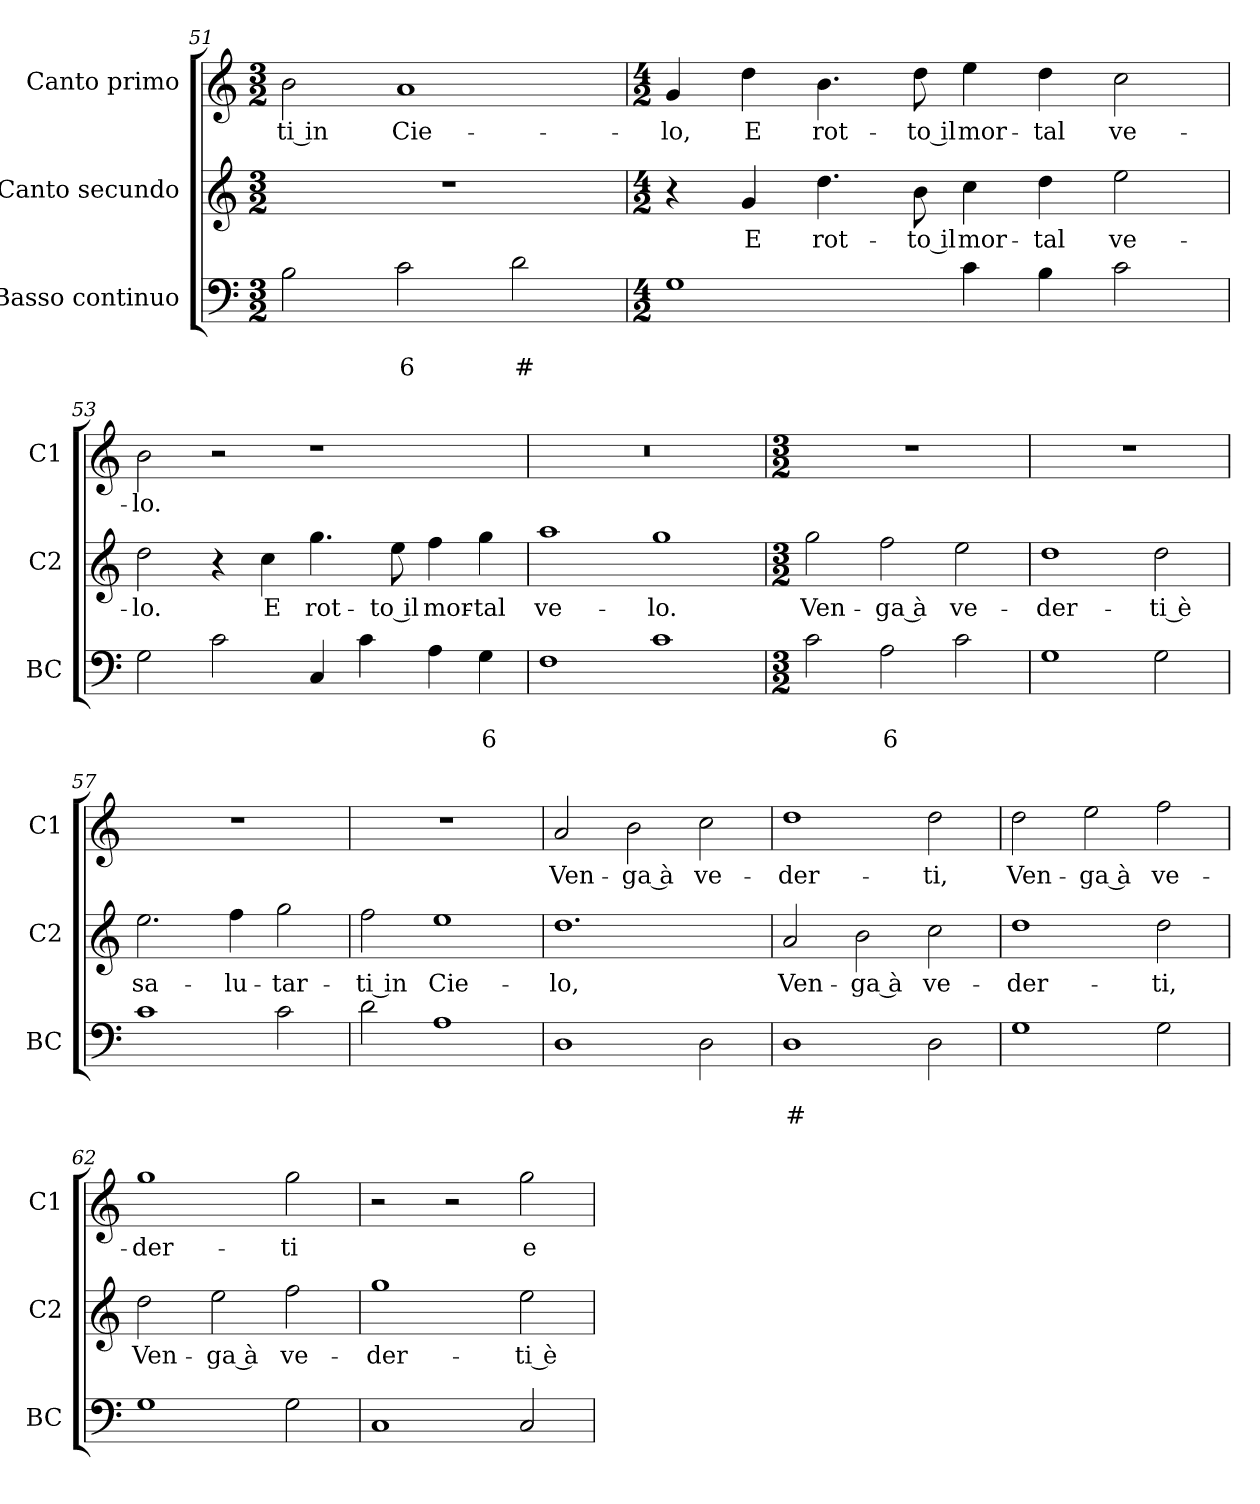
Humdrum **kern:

**kern	**text	**text	**kern	**text	**kern	**text
*part3	*part3	*part3	*part2	*part2	*part1	*part1
*staff3	*staff3	*staff3	*staff2	*staff2	*staff1	*staff1
*I"Basso continuo	*	*	*I"Canto secundo	*	*I"Canto primo	*
*I'BC	*	*	*I'C2	*	*I'C1	*
*clefF4	*	*	*clefG2	*	*clefG2	*
*k[]	*	*	*k[]	*	*k[]	*
*C:	*	*	*C:	*	*C:	*
*M3/2	*	*	*M3/2	*	*M3/2	*
=51	=51	=51	=51	=51	=51	=51
!	!	!	!	!	!	!LO:LY:b
2B\	.	.	1.r	.	2b\	-ti in
!	!	!LO:LY:b	!	!	!	!LO:LY:b
2c\	.	6	.	.	1a	Cie-
!	!	!LO:LY:b	!	!	!	!
2d\	.	#	.	.	.	.
=52	=52	=52	=52	=52	=52	=52
*M4/2	*	*	*M4/2	*	*M4/2	*
!	!	!	!	!	!	!LO:LY:b
1G	.	.	4r	.	4g/	-lo,
!	!	!	!	!LO:LY:b	!	!LO:LY:b
.	.	.	4g/	E	4dd\	E
!	!	!	!	!LO:LY:b	!	!LO:LY:b
.	.	.	4.dd\	rot-	4.b\	rot-
!	!	!	!	!LO:LY:b	!	!LO:LY:b
.	.	.	8b\	-to il	8dd\	-to il
!	!	!	!	!LO:LY:b	!	!LO:LY:b
4c\	.	.	4cc\	mor-	4ee\	mor-
!	!	!	!	!LO:LY:b	!	!LO:LY:b
4B\	.	.	4dd\	-tal	4dd\	-tal
!	!	!	!	!LO:LY:b	!	!LO:LY:b
2c\	.	.	2ee\	ve-	2cc\	ve-
!!LO:LB:g=z
=53	=53	=53	=53	=53	=53	=53
!	!	!	!	!LO:LY:b	!	!LO:LY:b
2G\	.	.	2dd\	-lo.	2b\	-lo.
2c\	.	.	4r	.	2r	.
!	!	!	!	!LO:LY:b	!	!
.	.	.	4cc\	E	.	.
!	!	!	!	!LO:LY:b	!	!
4C/	.	.	4.gg\	rot-	1r	.
4c\	.	.	.	.	.	.
!	!	!	!	!LO:LY:b	!	!
.	.	.	8ee\	-to il	.	.
!	!	!	!	!LO:LY:b	!	!
4A\	.	.	4ff\	mor-	.	.
!	!	!LO:LY:b	!	!LO:LY:b	!	!
4G\	.	6	4gg\	-tal	.	.
=54	=54	=54	=54	=54	=54	=54
!	!	!	!	!LO:LY:b	!	!
1F	.	.	1aa	ve-	0r	.
!	!	!	!	!LO:LY:b	!	!
1c	.	.	1gg	-lo.	.	.
=55	=55	=55	=55	=55	=55	=55
*M3/2	*	*	*M3/2	*	*M3/2	*
!	!	!	!	!LO:LY:b	!	!
2c\	.	.	2gg\	Ven-	1.r	.
!	!	!LO:LY:b	!	!LO:LY:b	!	!
2A\	.	6	2ff\	-ga à	.	.
!	!	!	!	!LO:LY:b	!	!
2c\	.	.	2ee\	ve-	.	.
=56	=56	=56	=56	=56	=56	=56
!	!	!	!	!LO:LY:b	!	!
1G	.	.	1dd	-der-	1.r	.
!	!	!	!	!LO:LY:b	!	!
2G\	.	.	2dd\	-ti è	.	.
=57	=57	=57	=57	=57	=57	=57
!	!	!	!	!LO:LY:b	!	!
1c	.	.	2.ee\	sa-	1.r	.
!	!	!	!	!LO:LY:b	!	!
.	.	.	4ff\	-lu-	.	.
!	!	!	!	!LO:LY:b	!	!
2c\	.	.	2gg\	-tar-	.	.
!!LO:PB:g=z
=58	=58	=58	=58	=58	=58	=58
!	!	!	!	!LO:LY:b	!	!
2d\	.	.	2ff\	-ti in	1.r	.
!	!	!	!	!LO:LY:b	!	!
1A	.	.	1ee	Cie-	.	.
=59	=59	=59	=59	=59	=59	=59
!	!	!	!	!LO:LY:b	!	!LO:LY:b
1D	.	.	1.dd	-lo,	2a/	Ven-
!	!	!	!	!	!	!LO:LY:b
.	.	.	.	.	2b\	-ga à
!	!	!	!	!	!	!LO:LY:b
2D\	.	.	.	.	2cc\	ve-
=60	=60	=60	=60	=60	=60	=60
!	!	!LO:LY:b	!	!LO:LY:b	!	!LO:LY:b
1D	.	#	2a/	Ven-	1dd	-der-
!	!	!	!	!LO:LY:b	!	!
.	.	.	2b\	-ga à	.	.
!	!	!	!	!LO:LY:b	!	!LO:LY:b
2D\	.	.	2cc\	ve-	2dd\	-ti,
=61	=61	=61	=61	=61	=61	=61
!	!	!	!	!LO:LY:b	!	!LO:LY:b
1G	.	.	1dd	-der-	2dd\	Ven-
!	!	!	!	!	!	!LO:LY:b
.	.	.	.	.	2ee\	-ga à
!	!	!	!	!LO:LY:b	!	!LO:LY:b
2G\	.	.	2dd\	-ti,	2ff\	ve-
=62	=62	=62	=62	=62	=62	=62
!	!	!	!	!LO:LY:b	!	!LO:LY:b
1G	.	.	2dd\	Ven-	1gg	-der-
!	!	!	!	!LO:LY:b	!	!
.	.	.	2ee\	-ga à	.	.
!	!	!	!	!LO:LY:b	!	!LO:LY:b
2G\	.	.	2ff\	ve-	2gg\	-ti
=63	=63	=63	=63	=63	=63	=63
!	!	!	!	!LO:LY:b	!	!
1C	.	.	1gg	-der-	2r	.
.	.	.	.	.	2r	.
!	!	!	!	!LO:LY:b	!	!LO:LY:b
2C/	.	.	2ee\	-ti è	2gg\	e
=	=	=	=	=	=	=
*-	*-	*-	*-	*-	*-	*-
